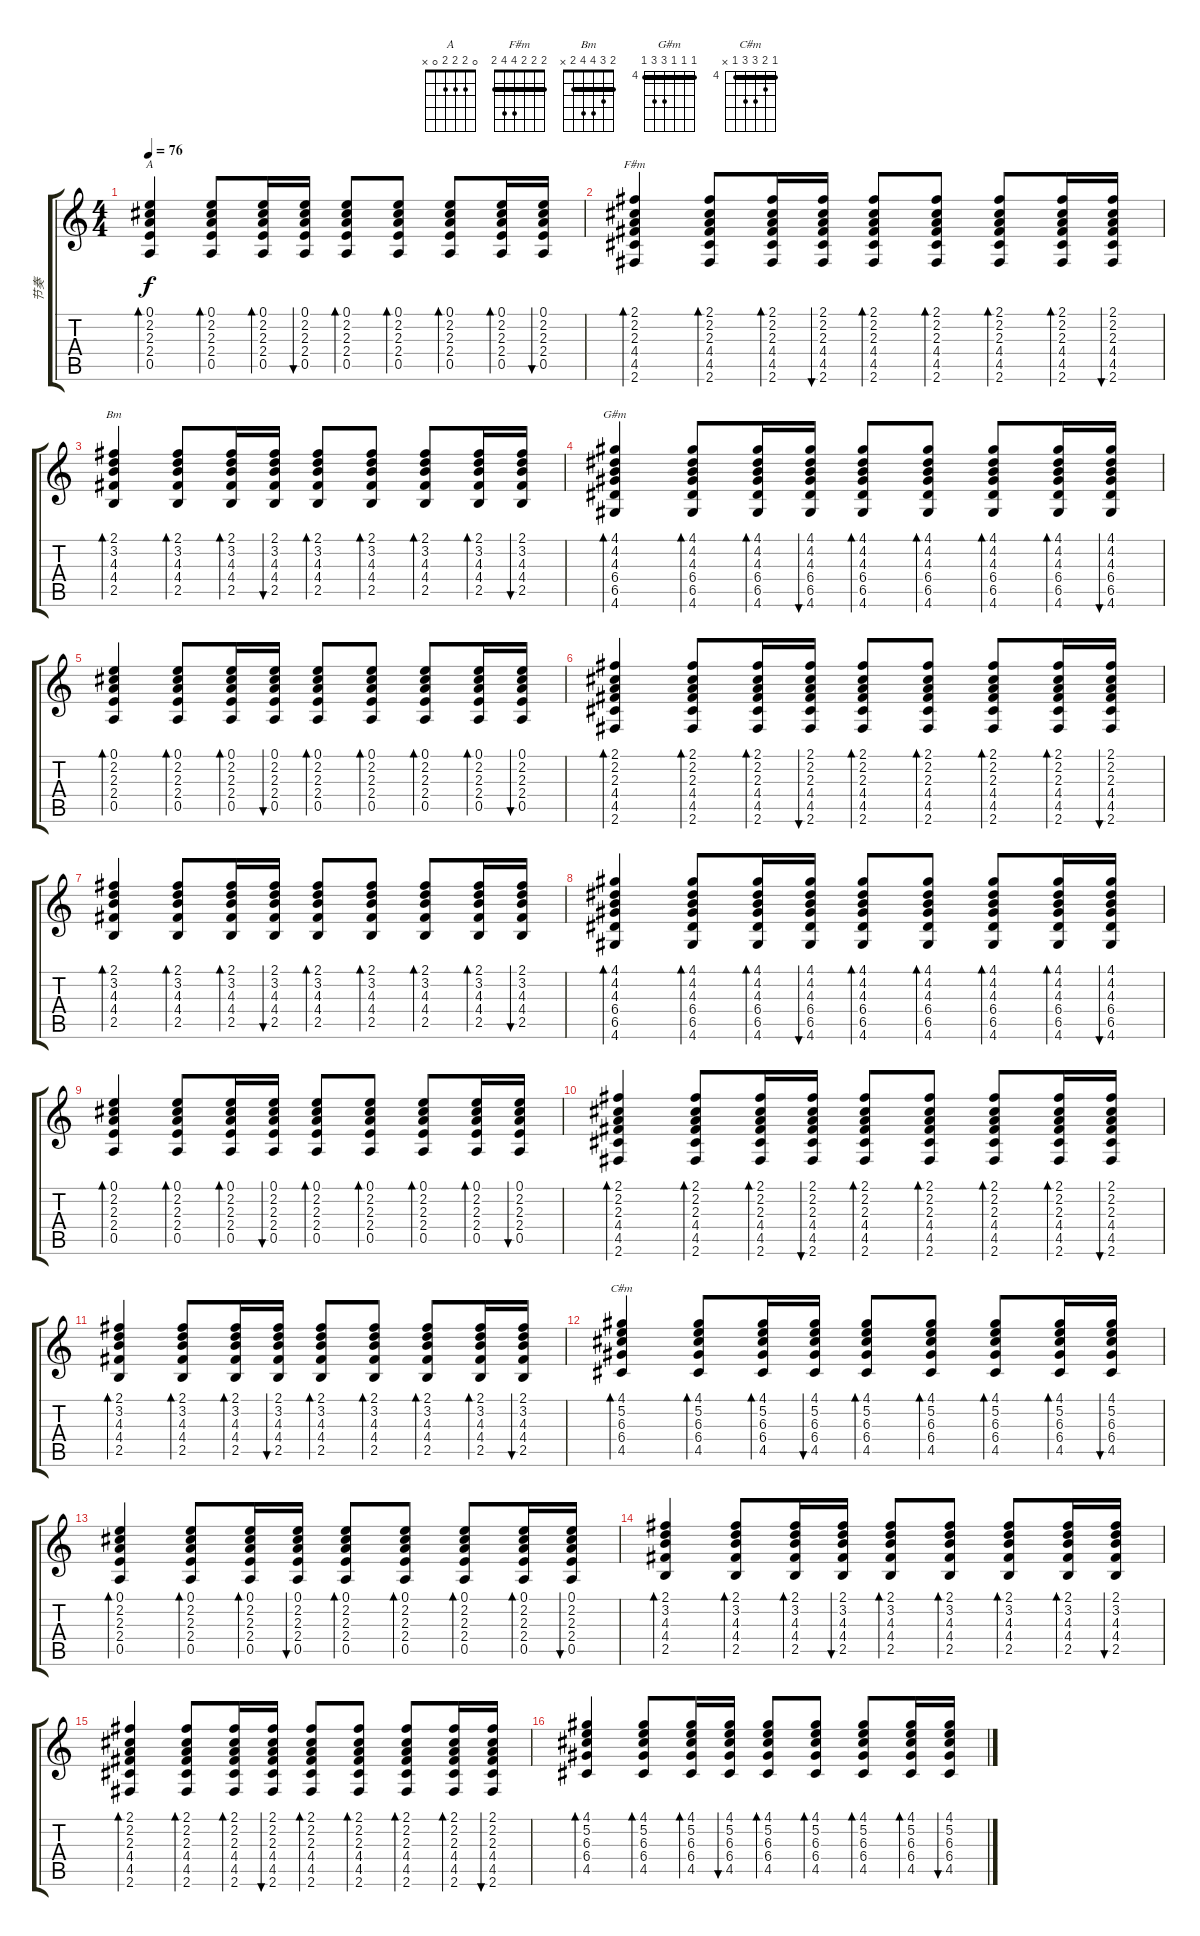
\track ("节奏" "节奏") {instrument acousticguitarsteel}
\staff {score tabs}
\tuning (E4 B3 G3 D3 A2 E2) {hide}
\chord ("A" 0 2 2 2 0 x)
\chord ("F#m" 2 2 2 4 4 2) {barre 2}
\chord ("Bm" 2 3 4 4 2 x) {barre 2}
\chord ("G#m" 4 4 4 6 6 4) {firstfret 4 barre 4}
\chord ("C#m" 4 5 6 6 4 x) {firstfret 4 barre 4}
\ts (4 4)
\tempo 76
\clef g2
\ks c
(0.1 2.2 2.3 2.4 0.5).4{bd 30 ch "A" dy f} (0.1 2.2 2.3 2.4 0.5).8{bd 30} (0.1 2.2 2.3 2.4 0.5).16{bd 30} (0.1 2.2 2.3 2.4 0.5).16{bu 30} (0.1 2.2 2.3 2.4 0.5).8{bd 30} (0.1 2.2 2.3 2.4 0.5).8{bd 30} (0.1 2.2 2.3 2.4 0.5).8{bd 30} (0.1 2.2 2.3 2.4 0.5).16{bd 30} (0.1 2.2 2.3 2.4 0.5).16{bu 30} |
(2.1 2.2 2.3 4.4 4.5 2.6).4{bd 30 ch "F#m"} (2.1 2.2 2.3 4.4 4.5 2.6).8{bd 30} (2.1 2.2 2.3 4.4 4.5 2.6).16{bd 30} (2.1 2.2 2.3 4.4 4.5 2.6).16{bu 30} (2.1 2.2 2.3 4.4 4.5 2.6).8{bd 30} (2.1 2.2 2.3 4.4 4.5 2.6).8{bd 30} (2.1 2.2 2.3 4.4 4.5 2.6).8{bd 30} (2.1 2.2 2.3 4.4 4.5 2.6).16{bd 30} (2.1 2.2 2.3 4.4 4.5 2.6).16{bu 30} |
(2.1 3.2 4.3 4.4 2.5).4{bd 30 ch "Bm"} (2.1 3.2 4.3 4.4 2.5).8{bd 30} (2.1 3.2 4.3 4.4 2.5).16{bd 30} (2.1 3.2 4.3 4.4 2.5).16{bu 30} (2.1 3.2 4.3 4.4 2.5).8{bd 30} (2.1 3.2 4.3 4.4 2.5).8{bd 30} (2.1 3.2 4.3 4.4 2.5).8{bd 30} (2.1 3.2 4.3 4.4 2.5).16{bd 30} (2.1 3.2 4.3 4.4 2.5).16{bu 30} |
(4.1 4.2 4.3 6.4 6.5 4.6).4{bd 30 ch "G#m"} (4.1 4.2 4.3 6.4 6.5 4.6).8{bd 30} (4.1 4.2 4.3 6.4 6.5 4.6).16{bd 30} (4.1 4.2 4.3 6.4 6.5 4.6).16{bu 30} (4.1 4.2 4.3 6.4 6.5 4.6).8{bd 30} (4.1 4.2 4.3 6.4 6.5 4.6).8{bd 30} (4.1 4.2 4.3 6.4 6.5 4.6).8{bd 30} (4.1 4.2 4.3 6.4 6.5 4.6).16{bd 30} (4.1 4.2 4.3 6.4 6.5 4.6).16{bu 30} |
(0.1 2.2 2.3 2.4 0.5).4{bd 30} (0.1 2.2 2.3 2.4 0.5).8{bd 30} (0.1 2.2 2.3 2.4 0.5).16{bd 30} (0.1 2.2 2.3 2.4 0.5).16{bu 30} (0.1 2.2 2.3 2.4 0.5).8{bd 30} (0.1 2.2 2.3 2.4 0.5).8{bd 30} (0.1 2.2 2.3 2.4 0.5).8{bd 30} (0.1 2.2 2.3 2.4 0.5).16{bd 30} (0.1 2.2 2.3 2.4 0.5).16{bu 30} |
(2.1 2.2 2.3 4.4 4.5 2.6).4{bd 30} (2.1 2.2 2.3 4.4 4.5 2.6).8{bd 30} (2.1 2.2 2.3 4.4 4.5 2.6).16{bd 30} (2.1 2.2 2.3 4.4 4.5 2.6).16{bu 30} (2.1 2.2 2.3 4.4 4.5 2.6).8{bd 30} (2.1 2.2 2.3 4.4 4.5 2.6).8{bd 30} (2.1 2.2 2.3 4.4 4.5 2.6).8{bd 30} (2.1 2.2 2.3 4.4 4.5 2.6).16{bd 30} (2.1 2.2 2.3 4.4 4.5 2.6).16{bu 30} |
(2.1 3.2 4.3 4.4 2.5).4{bd 30} (2.1 3.2 4.3 4.4 2.5).8{bd 30} (2.1 3.2 4.3 4.4 2.5).16{bd 30} (2.1 3.2 4.3 4.4 2.5).16{bu 30} (2.1 3.2 4.3 4.4 2.5).8{bd 30} (2.1 3.2 4.3 4.4 2.5).8{bd 30} (2.1 3.2 4.3 4.4 2.5).8{bd 30} (2.1 3.2 4.3 4.4 2.5).16{bd 30} (2.1 3.2 4.3 4.4 2.5).16{bu 30} |
(4.1 4.2 4.3 6.4 6.5 4.6).4{bd 30} (4.1 4.2 4.3 6.4 6.5 4.6).8{bd 30} (4.1 4.2 4.3 6.4 6.5 4.6).16{bd 30} (4.1 4.2 4.3 6.4 6.5 4.6).16{bu 30} (4.1 4.2 4.3 6.4 6.5 4.6).8{bd 30} (4.1 4.2 4.3 6.4 6.5 4.6).8{bd 30} (4.1 4.2 4.3 6.4 6.5 4.6).8{bd 30} (4.1 4.2 4.3 6.4 6.5 4.6).16{bd 30} (4.1 4.2 4.3 6.4 6.5 4.6).16{bu 30} |
(0.1 2.2 2.3 2.4 0.5).4{bd 30} (0.1 2.2 2.3 2.4 0.5).8{bd 30} (0.1 2.2 2.3 2.4 0.5).16{bd 30} (0.1 2.2 2.3 2.4 0.5).16{bu 30} (0.1 2.2 2.3 2.4 0.5).8{bd 30} (0.1 2.2 2.3 2.4 0.5).8{bd 30} (0.1 2.2 2.3 2.4 0.5).8{bd 30} (0.1 2.2 2.3 2.4 0.5).16{bd 30} (0.1 2.2 2.3 2.4 0.5).16{bu 30} |
(2.1 2.2 2.3 4.4 4.5 2.6).4{bd 30} (2.1 2.2 2.3 4.4 4.5 2.6).8{bd 30} (2.1 2.2 2.3 4.4 4.5 2.6).16{bd 30} (2.1 2.2 2.3 4.4 4.5 2.6).16{bu 30} (2.1 2.2 2.3 4.4 4.5 2.6).8{bd 30} (2.1 2.2 2.3 4.4 4.5 2.6).8{bd 30} (2.1 2.2 2.3 4.4 4.5 2.6).8{bd 30} (2.1 2.2 2.3 4.4 4.5 2.6).16{bd 30} (2.1 2.2 2.3 4.4 4.5 2.6).16{bu 30} |
(2.1 3.2 4.3 4.4 2.5).4{bd 30} (2.1 3.2 4.3 4.4 2.5).8{bd 30} (2.1 3.2 4.3 4.4 2.5).16{bd 30} (2.1 3.2 4.3 4.4 2.5).16{bu 30} (2.1 3.2 4.3 4.4 2.5).8{bd 30} (2.1 3.2 4.3 4.4 2.5).8{bd 30} (2.1 3.2 4.3 4.4 2.5).8{bd 30} (2.1 3.2 4.3 4.4 2.5).16{bd 30} (2.1 3.2 4.3 4.4 2.5).16{bu 30} |
(4.1 5.2 6.3 6.4 4.5).4{bd 30 ch "C#m"} (4.1 5.2 6.3 6.4 4.5).8{bd 30} (4.1 5.2 6.3 6.4 4.5).16{bd 30} (4.1 5.2 6.3 6.4 4.5).16{bu 30} (4.1 5.2 6.3 6.4 4.5).8{bd 30} (4.1 5.2 6.3 6.4 4.5).8{bd 30} (4.1 5.2 6.3 6.4 4.5).8{bd 30} (4.1 5.2 6.3 6.4 4.5).16{bd 30} (4.1 5.2 6.3 6.4 4.5).16{bu 30} |
(0.1 2.2 2.3 2.4 0.5).4{bd 30} (0.1 2.2 2.3 2.4 0.5).8{bd 30} (0.1 2.2 2.3 2.4 0.5).16{bd 30} (0.1 2.2 2.3 2.4 0.5).16{bu 30} (0.1 2.2 2.3 2.4 0.5).8{bd 30} (0.1 2.2 2.3 2.4 0.5).8{bd 30} (0.1 2.2 2.3 2.4 0.5).8{bd 30} (0.1 2.2 2.3 2.4 0.5).16{bd 30} (0.1 2.2 2.3 2.4 0.5).16{bu 30} |
(2.1 3.2 4.3 4.4 2.5).4{bd 30} (2.1 3.2 4.3 4.4 2.5).8{bd 30} (2.1 3.2 4.3 4.4 2.5).16{bd 30} (2.1 3.2 4.3 4.4 2.5).16{bu 30} (2.1 3.2 4.3 4.4 2.5).8{bd 30} (2.1 3.2 4.3 4.4 2.5).8{bd 30} (2.1 3.2 4.3 4.4 2.5).8{bd 30} (2.1 3.2 4.3 4.4 2.5).16{bd 30} (2.1 3.2 4.3 4.4 2.5).16{bu 30} |
(2.1 2.2 2.3 4.4 4.5 2.6).4{bd 30} (2.1 2.2 2.3 4.4 4.5 2.6).8{bd 30} (2.1 2.2 2.3 4.4 4.5 2.6).16{bd 30} (2.1 2.2 2.3 4.4 4.5 2.6).16{bu 30} (2.1 2.2 2.3 4.4 4.5 2.6).8{bd 30} (2.1 2.2 2.3 4.4 4.5 2.6).8{bd 30} (2.1 2.2 2.3 4.4 4.5 2.6).8{bd 30} (2.1 2.2 2.3 4.4 4.5 2.6).16{bd 30} (2.1 2.2 2.3 4.4 4.5 2.6).16{bu 30} |
(4.1 5.2 6.3 6.4 4.5).4{bd 30} (4.1 5.2 6.3 6.4 4.5).8{bd 30} (4.1 5.2 6.3 6.4 4.5).16{bd 30} (4.1 5.2 6.3 6.4 4.5).16{bu 30} (4.1 5.2 6.3 6.4 4.5).8{bd 30} (4.1 5.2 6.3 6.4 4.5).8{bd 30} (4.1 5.2 6.3 6.4 4.5).8{bd 30} (4.1 5.2 6.3 6.4 4.5).16{bd 30} (4.1 5.2 6.3 6.4 4.5).16{bu 30}
